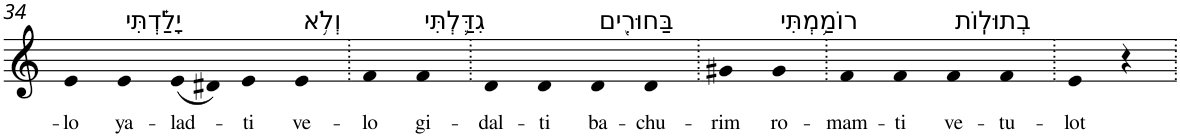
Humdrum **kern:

**kern	**text
*part1	*part1
*staff1	*staff1
*I"Piano	*
*I'Pno	*
!!LO:PB:g=z
*clefG2	*
*k[]	*
=34	=34
!	!LO:LY:b
4e	-lo
!LO:TX:a:t=יָלַ֗דְתִּי	!
!	!LO:LY:b
4e	ya-
!	!LO:LY:b
(8e	-lad-
8d#X)	.
!	!LO:LY:b
4e	-ti
!LO:TX:a:t=וְלֹ֥א	!
!	!LO:LY:b
4e	ve-
=35.	=35.
!	!LO:LY:b
4f	-lo
!LO:TX:a:t=גִדַּ֛לְתִּי	!
!	!LO:LY:b
4f	gi-
=36.	=36.
!	!LO:LY:b
4d	-dal-
!	!LO:LY:b
4d	-ti
!LO:TX:a:t=בַּחוּרִ֖ים	!
!	!LO:LY:b
4d	ba-
!	!LO:LY:b
4d	-chu-
=37.	=37.
!	!LO:LY:b
4g#X	-rim
!LO:TX:a:t=רוֹמַ֥מְתִּי	!
!	!LO:LY:b
4g#	ro-
=38.	=38.
!	!LO:LY:b
4f	-mam-
!	!LO:LY:b
4f	-ti
!LO:TX:a:t=בְתוּלֽוֹת	!
!	!LO:LY:b
4f	ve-
!	!LO:LY:b
4f	-tu-
=39.	=39.
!	!LO:LY:b
4e	-lot
4r	.
=.	=.
*-	*-
